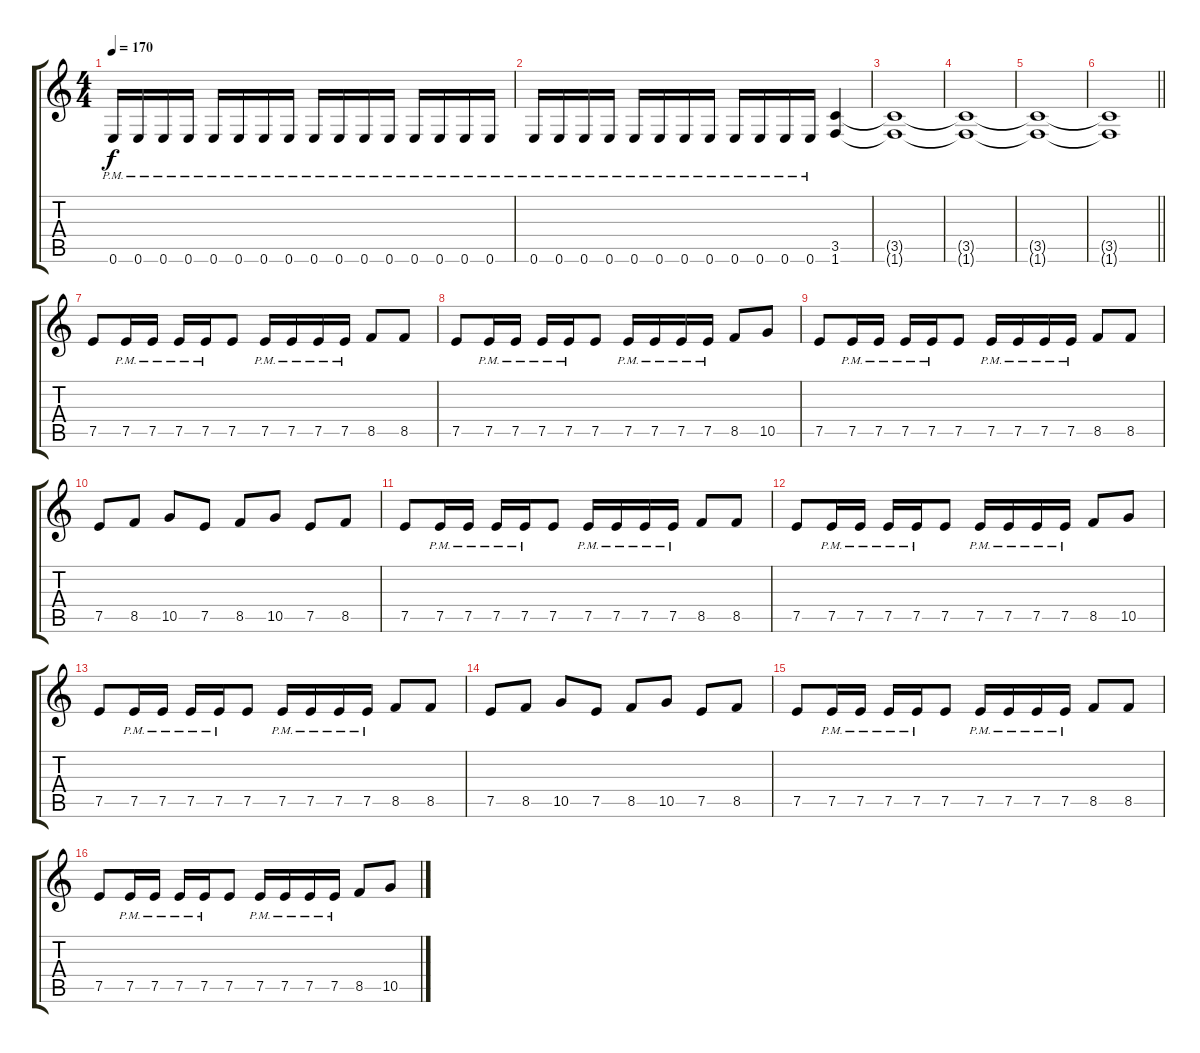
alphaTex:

\track "" {instrument distortionguitar}
\staff {score tabs}
\tuning (E4 B3 G3 D3 A2 E2) {hide}
\ts (4 4)
\tempo 170
\clef g2
\ks c
0.6{pm}.16{dy f} 0.6{pm}.16 0.6{pm}.16 0.6{pm}.16 0.6{pm}.16 0.6{pm}.16 0.6{pm}.16 0.6{pm}.16 0.6{pm}.16 0.6{pm}.16 0.6{pm}.16 0.6{pm}.16 0.6{pm}.16 0.6{pm}.16 0.6{pm}.16 0.6{pm}.16 |
0.6{pm}.16 0.6{pm}.16 0.6{pm}.16 0.6{pm}.16 0.6{pm}.16 0.6{pm}.16 0.6{pm}.16 0.6{pm}.16 0.6{pm}.16 0.6{pm}.16 0.6{pm}.16 0.6{pm}.16 (3.5 1.6).4 |
(3.5{t} 1.6{t}).1 |
(3.5{t} 1.6{t}).1 |
(3.5{t} 1.6{t}).1 |
\barLineRight lightlight
(3.5{t} 1.6{t}).1 |
7.5.8 7.5{pm}.16 7.5{pm}.16 7.5{pm}.16 7.5{pm}.16 7.5.8 7.5{pm}.16 7.5{pm}.16 7.5{pm}.16 7.5{pm}.16 8.5.8 8.5.8 |
7.5.8 7.5{pm}.16 7.5{pm}.16 7.5{pm}.16 7.5{pm}.16 7.5.8 7.5{pm}.16 7.5{pm}.16 7.5{pm}.16 7.5{pm}.16 8.5.8 10.5.8 |
7.5.8 7.5{pm}.16 7.5{pm}.16 7.5{pm}.16 7.5{pm}.16 7.5.8 7.5{pm}.16 7.5{pm}.16 7.5{pm}.16 7.5{pm}.16 8.5.8 8.5.8 |
7.5.8 8.5.8 10.5.8 7.5.8 8.5.8 10.5.8 7.5.8 8.5.8 |
7.5.8 7.5{pm}.16 7.5{pm}.16 7.5{pm}.16 7.5{pm}.16 7.5.8 7.5{pm}.16 7.5{pm}.16 7.5{pm}.16 7.5{pm}.16 8.5.8 8.5.8 |
7.5.8 7.5{pm}.16 7.5{pm}.16 7.5{pm}.16 7.5{pm}.16 7.5.8 7.5{pm}.16 7.5{pm}.16 7.5{pm}.16 7.5{pm}.16 8.5.8 10.5.8 |
7.5.8 7.5{pm}.16 7.5{pm}.16 7.5{pm}.16 7.5{pm}.16 7.5.8 7.5{pm}.16 7.5{pm}.16 7.5{pm}.16 7.5{pm}.16 8.5.8 8.5.8 |
7.5.8 8.5.8 10.5.8 7.5.8 8.5.8 10.5.8 7.5.8 8.5.8 |
7.5.8 7.5{pm}.16 7.5{pm}.16 7.5{pm}.16 7.5{pm}.16 7.5.8 7.5{pm}.16 7.5{pm}.16 7.5{pm}.16 7.5{pm}.16 8.5.8 8.5.8 |
7.5.8 7.5{pm}.16 7.5{pm}.16 7.5{pm}.16 7.5{pm}.16 7.5.8 7.5{pm}.16 7.5{pm}.16 7.5{pm}.16 7.5{pm}.16 8.5.8 10.5.8
